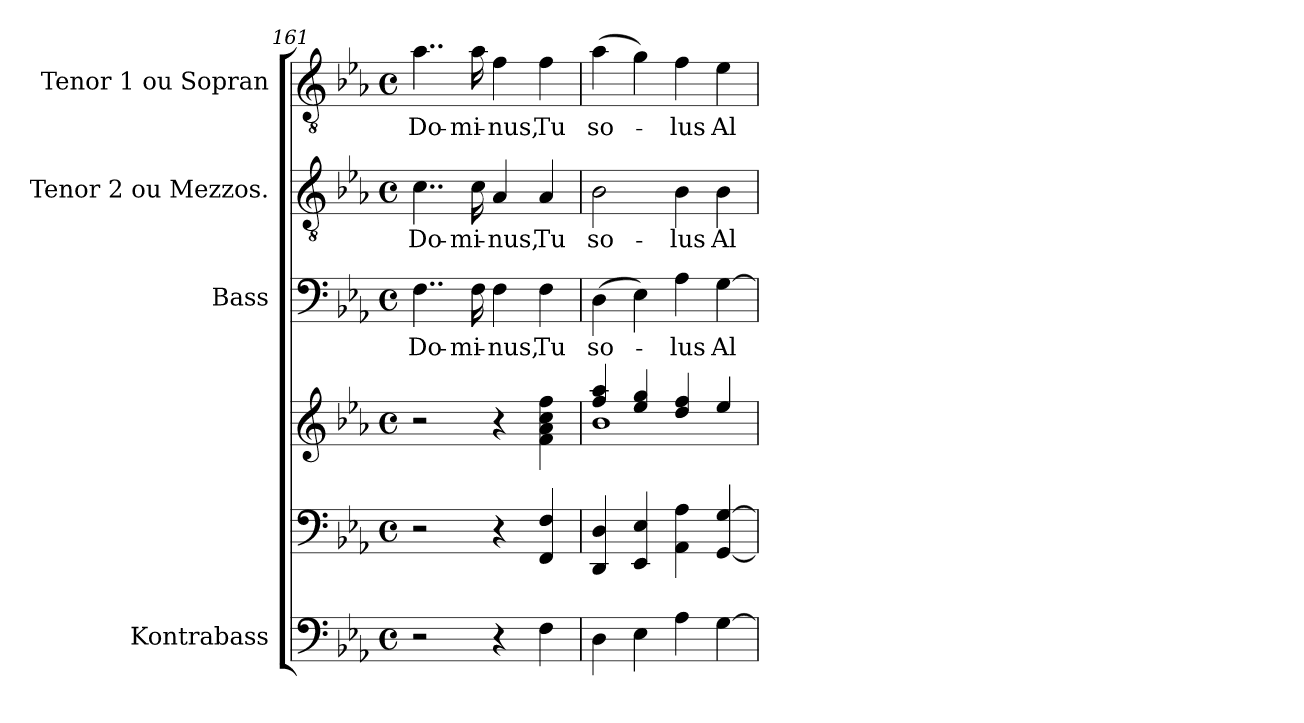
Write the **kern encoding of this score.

**kern	**kern	**kern	**kern	**text	**kern	**text	**kern	**text
*part5	*part4	*part4	*part3	*part3	*part2	*part2	*part1	*part1
*staff6	*staff5	*staff4	*staff3	*staff3	*staff2	*staff2	*staff1	*staff1
*I"Kontrabass	*	*	*I"Bass	*	*I"Tenor 2 ou Mezzos.	*	*I"Tenor 1 ou Sopran	*
*I'Kb.	*	*	*	*	*	*	*	*
*clefF4	*clefF4	*clefG2	*clefF4	*	*clefGv2	*	*clefGv2	*
*ITrd7c12	*	*	*	*	*	*	*	*
*k[b-e-a-]	*k[b-e-a-]	*k[b-e-a-]	*k[b-e-a-]	*	*k[b-e-a-]	*	*k[b-e-a-]	*
*E-:	*E-:	*E-:	*E-:	*	*E-:	*	*E-:	*
*M4/4	*M4/4	*M4/4	*M4/4	*	*M4/4	*	*M4/4	*
*met(c)	*met(c)	*met(c)	*met(c)	*	*met(c)	*	*met(c)	*
=161	=161	=161	=161	=161	=161	=161	=161	=161
!	!	!	!	!LO:LY:b	!	!LO:LY:b	!	!LO:LY:b
2r	2r	2r	4..F\	Do-	4..c\	Do-	4..a-\	Do-
!	!	!	!	!LO:LY:b	!	!LO:LY:b	!	!LO:LY:b
.	.	.	16F\	-mi-	16c\	-mi-	16a-\	-mi-
!	!	!	!	!LO:LY:b	!	!LO:LY:b	!	!LO:LY:b
4r	4r	4r	4F\	-nus,	4A-/	-nus,	4f\	-nus,
!	!	!	!	!LO:LY:b	!	!LO:LY:b	!	!LO:LY:b
4FF\	4FF/ 4F/	4f\ 4a-\ 4cc\ 4ff\	4F\	Tu	4A-/	Tu	4f\	Tu
=162	=162	=162	=162	=162	=162	=162	=162	=162
*	*	*^	*	*	*	*	*	*
!	!	!	!	!	!LO:LY:b	!	!LO:LY:b	!	!LO:LY:b
4DD\	4DD/ 4D/	4ff/ 4aa-/	1b-	(>4D\	so-	2B-\	so-	(>4a-\	so-
4EE-\	4EE-/ 4E-/	4ee-/ 4gg/	.	4E-\)	.	.	.	4g\)	.
!	!	!	!	!	!LO:LY:b	!	!LO:LY:b	!	!LO:LY:b
4AA-\	4AA-\ 4A-\	4dd/ 4ff/	.	4A-\	-lus	4B-\	-lus	4f\	-lus
!	!	!	!	!	!LO:LY:b	!	!LO:LY:b	!	!LO:LY:b
[4GG\	[4GG/ [4G/	4ee-/	.	[4G\	Al-	4B-\	Al-	4e-\	Al-
*	*	*v	*v	*	*	*	*	*	*
=	=	=	=	=	=	=	=	=
*-	*-	*-	*-	*-	*-	*-	*-	*-
